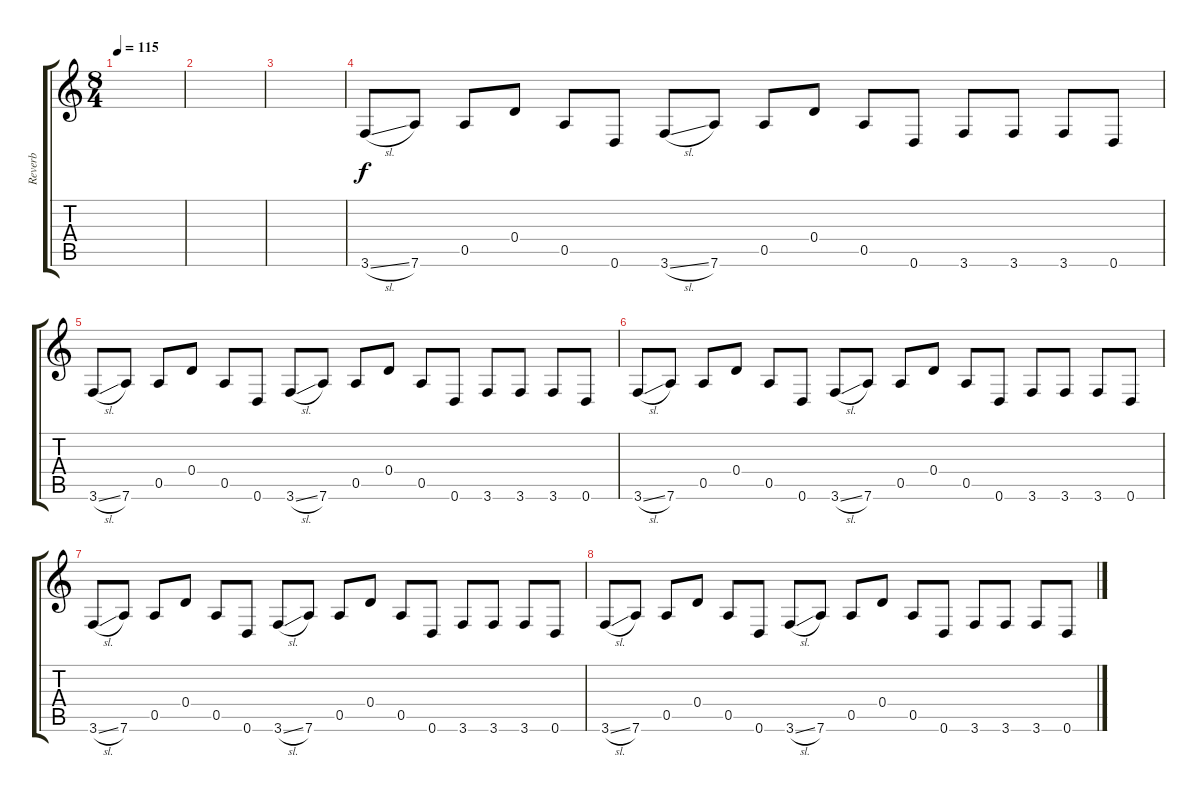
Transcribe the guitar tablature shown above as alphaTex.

\track ("Reverb" "Reverb") {instrument overdrivenguitar}
\staff {score tabs}
\tuning (E4 B3 G3 D3 A2 D2) {hide}
\ts (8 4)
\tempo 115
\clef g2
\ks c
|
|
|
3.6{sl}.8{instrument electricguitarclean} 7.6.8 0.5.8 0.4.8 0.5.8 0.6.8 3.6{sl}.8 7.6.8 0.5.8 0.4.8 0.5.8 0.6.8 3.6.8 3.6.8 3.6.8 0.6.8 |
3.6{sl}.8 7.6.8 0.5.8 0.4.8 0.5.8 0.6.8 3.6{sl}.8 7.6.8 0.5.8 0.4.8 0.5.8 0.6.8 3.6.8 3.6.8 3.6.8 0.6.8 |
3.6{sl}.8{dy f} 7.6.8 0.5.8 0.4.8 0.5.8 0.6.8 3.6{sl}.8 7.6.8 0.5.8 0.4.8 0.5.8 0.6.8 3.6.8 3.6.8 3.6.8 0.6.8 |
3.6{sl}.8 7.6.8 0.5.8 0.4.8 0.5.8 0.6.8 3.6{sl}.8 7.6.8 0.5.8 0.4.8 0.5.8 0.6.8 3.6.8 3.6.8 3.6.8 0.6.8 |
3.6{sl}.8 7.6.8 0.5.8 0.4.8 0.5.8 0.6.8 3.6{sl}.8 7.6.8 0.5.8 0.4.8 0.5.8 0.6.8 3.6.8 3.6.8 3.6.8 0.6.8
